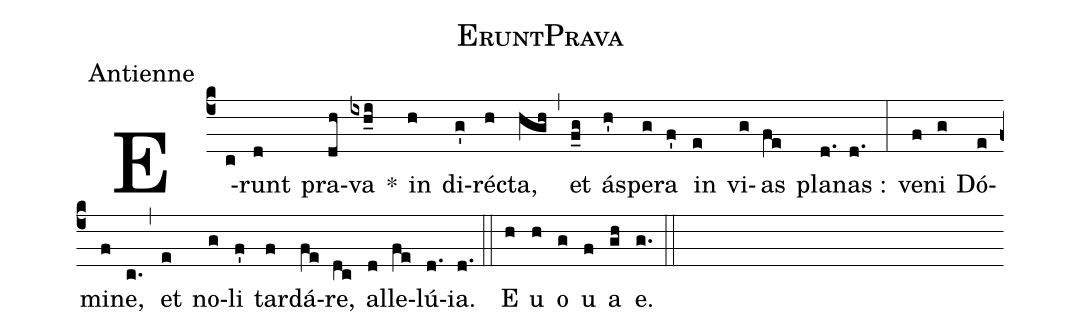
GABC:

name:EruntPrava;
office-part:Antienne;
%%
(c4) E(c)runt(d) pra(dh)va(ixh_i) *()
in(h) di(g')ré(h)cta,(hgh) (,)
et(f_g) á(h')spe(g)ra(f') in(e) vi(g)as(fe) pla(d.)nas :(d.) (:)
ve(f)ni(g) Dó(e)mi(f)ne,(c.) (,)
et(e) no(g)li(f') tar(f)dá(fe)re,(dc) al(d)le(fe)lú(d.)ia.(d.) (::)
E(h) u(h) o(g) u(f) a(gh) e.(g.) (::)
